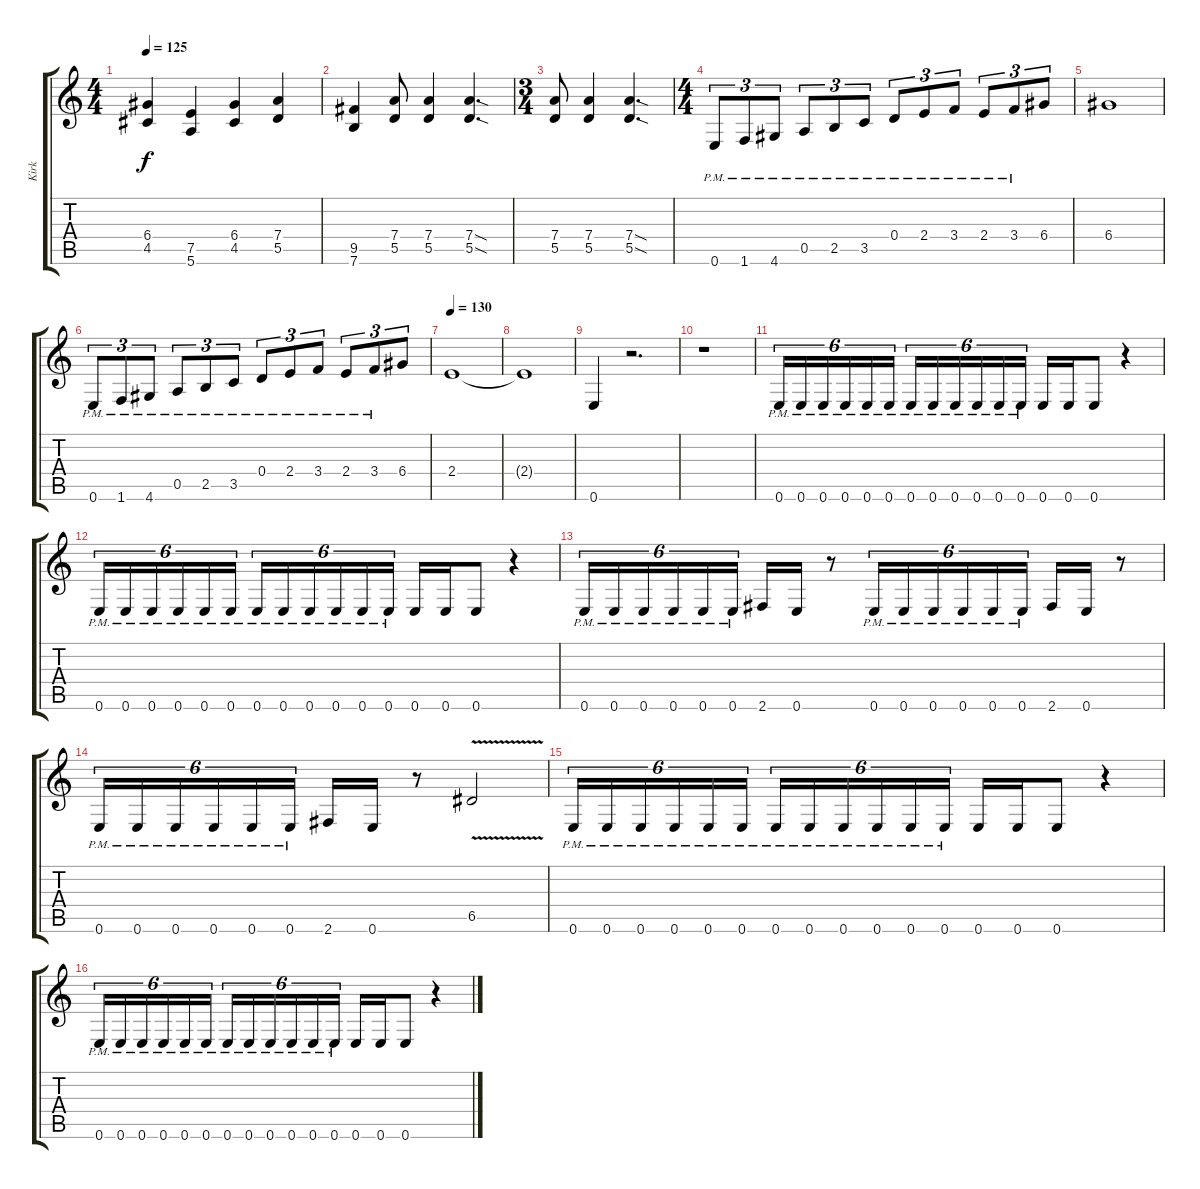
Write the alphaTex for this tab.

\track ("Kirk" "Kirk") {instrument overdrivenguitar}
\staff {score tabs}
\tuning (E4 B3 G3 D3 A2 E2) {hide}
\ts (4 4)
\tempo 125
\clef g2
\ks c
(6.4 4.5).4{dy f} (7.5 5.6).4 (6.4 4.5).4 (7.4 5.5).4 |
(9.5 7.6).4 (7.4 5.5).8 (7.4 5.5).4 (7.4{sod} 5.5{sod}).4{d} |
\ts (3 4)
(7.4 5.5).8 (7.4 5.5).4 (7.4{sod} 5.5{sod}).4{d} |
\ts (4 4)
0.6{pm}.8{tu (3 2)} 1.6{pm}.8{tu (3 2)} 4.6{pm}.8{tu (3 2)} 0.5{pm}.8{tu (3 2)} 2.5{pm}.8{tu (3 2)} 3.5{pm}.8{tu (3 2)} 0.4{pm}.8{tu (3 2)} 2.4{pm}.8{tu (3 2)} 3.4{pm}.8{tu (3 2)} 2.4{pm}.8{tu (3 2)} 3.4{pm}.8{tu (3 2)} 6.4.8{tu (3 2)} |
6.4.1 |
0.6{pm}.8{tu (3 2)} 1.6{pm}.8{tu (3 2)} 4.6{pm}.8{tu (3 2)} 0.5{pm}.8{tu (3 2)} 2.5{pm}.8{tu (3 2)} 3.5{pm}.8{tu (3 2)} 0.4{pm}.8{tu (3 2)} 2.4{pm}.8{tu (3 2)} 3.4{pm}.8{tu (3 2)} 2.4{pm}.8{tu (3 2)} 3.4{pm}.8{tu (3 2)} 6.4.8{tu (3 2)} |
\tempo 130
2.4.1 |
2.4{t}.1 |
0.6.4 r.2{d} |
r.1 |
0.6{pm}.16{tu (6 4)} 0.6{pm}.16{tu (6 4)} 0.6{pm}.16{tu (6 4)} 0.6{pm}.16{tu (6 4)} 0.6{pm}.16{tu (6 4)} 0.6{pm}.16{tu (6 4)} 0.6{pm}.16{tu (6 4)} 0.6{pm}.16{tu (6 4)} 0.6{pm}.16{tu (6 4)} 0.6{pm}.16{tu (6 4)} 0.6{pm}.16{tu (6 4)} 0.6{pm}.16{tu (6 4)} 0.6.16 0.6.16 0.6.8 r.4 |
0.6{pm}.16{tu (6 4)} 0.6{pm}.16{tu (6 4)} 0.6{pm}.16{tu (6 4)} 0.6{pm}.16{tu (6 4)} 0.6{pm}.16{tu (6 4)} 0.6{pm}.16{tu (6 4)} 0.6{pm}.16{tu (6 4)} 0.6{pm}.16{tu (6 4)} 0.6{pm}.16{tu (6 4)} 0.6{pm}.16{tu (6 4)} 0.6{pm}.16{tu (6 4)} 0.6{pm}.16{tu (6 4)} 0.6.16 0.6.16 0.6.8 r.4 |
0.6{pm}.16{tu (6 4)} 0.6{pm}.16{tu (6 4)} 0.6{pm}.16{tu (6 4)} 0.6{pm}.16{tu (6 4)} 0.6{pm}.16{tu (6 4)} 0.6{pm}.16{tu (6 4)} 2.6.16 0.6.16 r.8 0.6{pm}.16{tu (6 4)} 0.6{pm}.16{tu (6 4)} 0.6{pm}.16{tu (6 4)} 0.6{pm}.16{tu (6 4)} 0.6{pm}.16{tu (6 4)} 0.6{pm}.16{tu (6 4)} 2.6.16 0.6.16 r.8 |
0.6{pm}.16{tu (6 4)} 0.6{pm}.16{tu (6 4)} 0.6{pm}.16{tu (6 4)} 0.6{pm}.16{tu (6 4)} 0.6{pm}.16{tu (6 4)} 0.6{pm}.16{tu (6 4)} 2.6.16 0.6.16 r.8 6.5{v}.2 |
0.6{pm}.16{tu (6 4)} 0.6{pm}.16{tu (6 4)} 0.6{pm}.16{tu (6 4)} 0.6{pm}.16{tu (6 4)} 0.6{pm}.16{tu (6 4)} 0.6{pm}.16{tu (6 4)} 0.6{pm}.16{tu (6 4)} 0.6{pm}.16{tu (6 4)} 0.6{pm}.16{tu (6 4)} 0.6{pm}.16{tu (6 4)} 0.6{pm}.16{tu (6 4)} 0.6{pm}.16{tu (6 4)} 0.6.16 0.6.16 0.6.8 r.4 |
0.6{pm}.16{tu (6 4)} 0.6{pm}.16{tu (6 4)} 0.6{pm}.16{tu (6 4)} 0.6{pm}.16{tu (6 4)} 0.6{pm}.16{tu (6 4)} 0.6{pm}.16{tu (6 4)} 0.6{pm}.16{tu (6 4)} 0.6{pm}.16{tu (6 4)} 0.6{pm}.16{tu (6 4)} 0.6{pm}.16{tu (6 4)} 0.6{pm}.16{tu (6 4)} 0.6{pm}.16{tu (6 4)} 0.6.16 0.6.16 0.6.8 r.4
